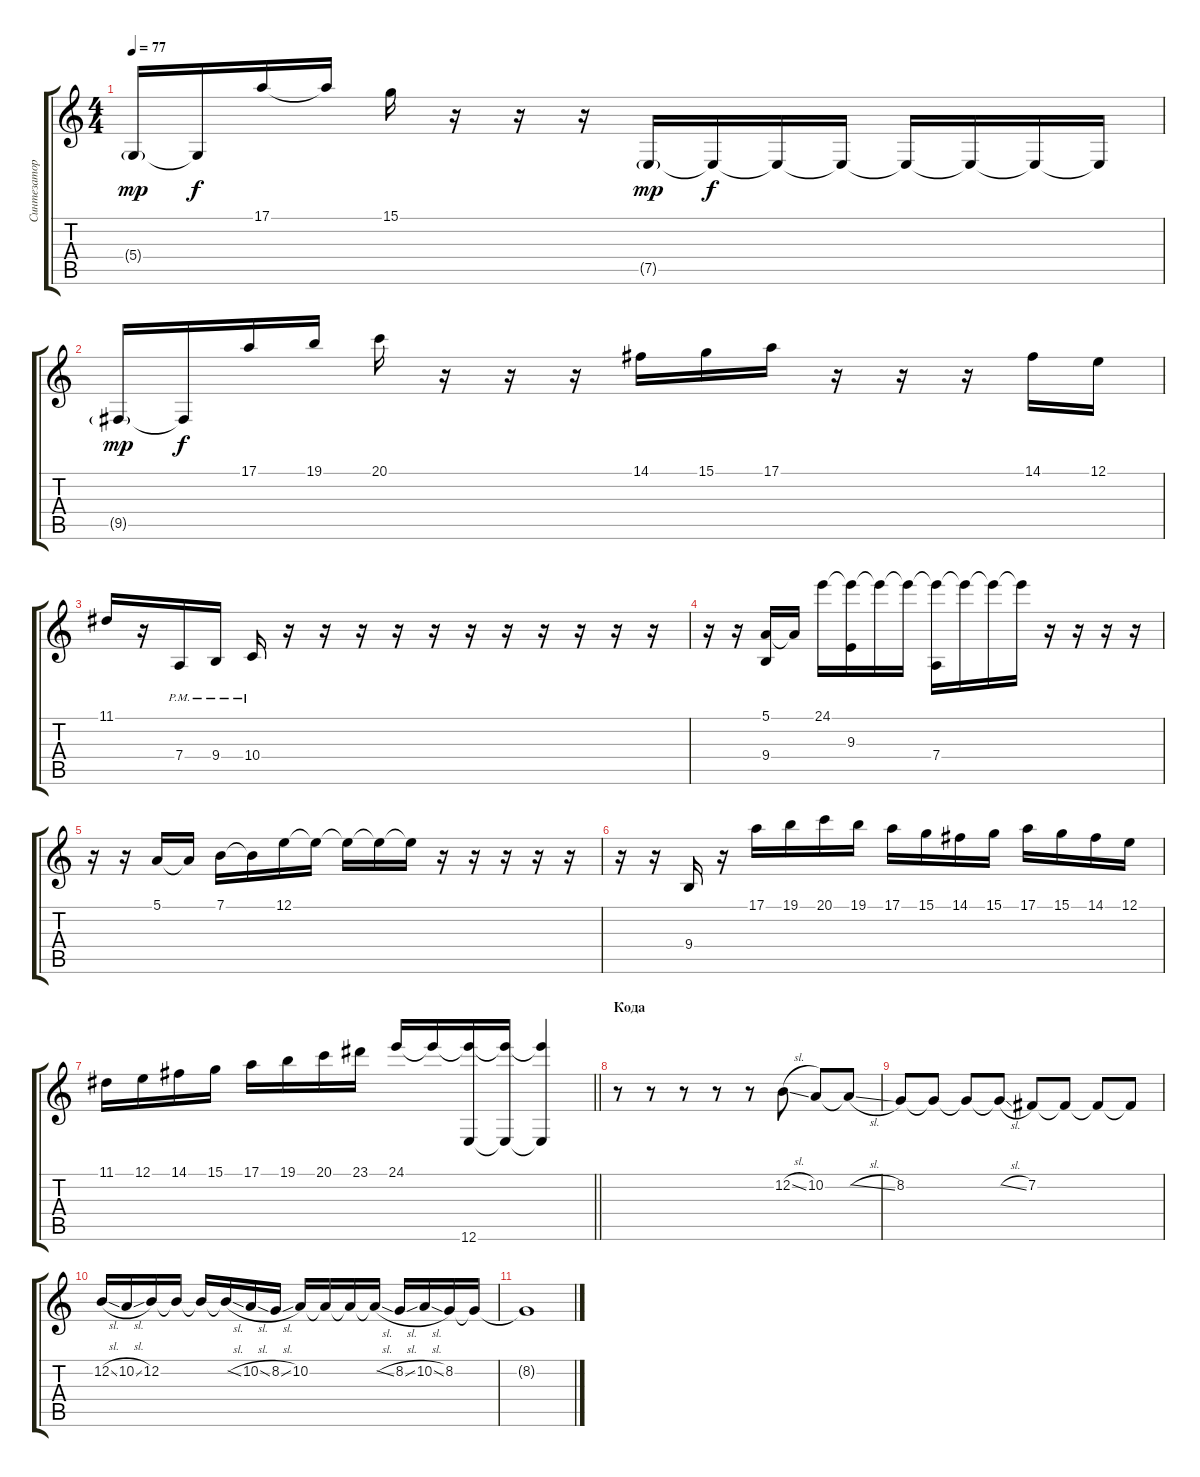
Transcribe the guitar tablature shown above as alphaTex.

\track ("Синтезатор" "Синтезатор") {instrument stringensemble1}
\staff {score tabs}
\tuning (E4 B3 G3 D3 A2 E2) {hide}
\ts (4 4)
\tempo 77
\clef g2
\ks c
5.4{g}.16{dy mp} 5.4{t}.16{dy f} 17.1.16 17.1{t}.16 15.1.16 r.16 r.16 r.16 7.5{g}.16{dy mp} 7.5{t}.16{dy f} 7.5{t}.16 7.5{t}.16 7.5{t}.16 7.5{t}.16 7.5{t}.16 7.5{t}.16 |
9.5{g}.16{dy mp} 9.5{t}.16{dy f} 17.1.16 19.1.16 20.1.16 r.16 r.16 r.16 14.1.16 15.1.16 17.1.16 r.16 r.16 r.16 14.1.16 12.1.16 |
11.1.16 r.16 7.4{pm}.16 9.4{pm}.16 10.4{pm}.16 r.16 r.16 r.16 r.16 r.16 r.16 r.16 r.16 r.16 r.16 r.16 |
r.16 r.16 (5.1 9.4).16 5.1{t}.16 24.1.16 (24.1{t} 9.3).16 24.1{t}.16 24.1{t}.16 (24.1{t} 7.4).16 24.1{t}.16 24.1{t}.16 24.1{t}.16 r.16 r.16 r.16 r.16 |
r.16 r.16 5.1.16 5.1{t}.16 7.1.16 7.1{t}.16 12.1.16 12.1{t}.16 12.1{t}.16 12.1{t}.16 12.1{t}.16 r.16 r.16 r.16 r.16 r.16 |
r.16 r.16 9.4.16 r.16 17.1.16 19.1.16 20.1.16 19.1.16 17.1.16 15.1.16 14.1.16 15.1.16 17.1.16 15.1.16 14.1.16 12.1.16 |
\barLineRight lightlight
11.1.16 12.1.16 14.1.16 15.1.16 17.1.16 19.1.16 20.1.16 23.1.16 24.1.16 24.1{t}.16 (24.1{t} 12.6).16{volume 13 instrument reversecymbal} (24.1{t} 12.6{t}).16 (24.1{t} 12.6{t}).4 |
\section ("" "Кода")
r.8{volume 10 instrument lead3calliope} r.8 r.8 r.8 r.8 12.2{sl}.8 10.2.8 10.2{sl t}.8 |
8.2.8 8.2{t}.8 8.2{t}.8 8.2{sl t}.8 7.2.8 7.2{t}.8 7.2{t}.8 7.2{t}.8 |
12.2{sl}.16 10.2{sl}.16 12.2.16 12.2{t}.16 12.2{t}.16 12.2{sl t}.16 10.2{sl}.16 8.2{sl}.16 10.2.16 10.2{t}.16 10.2{t}.16 10.2{sl t}.16 8.2{sl}.16 10.2{sl}.16 8.2.16{volume 0} 8.2{t}.16 |
8.2{t}.1
